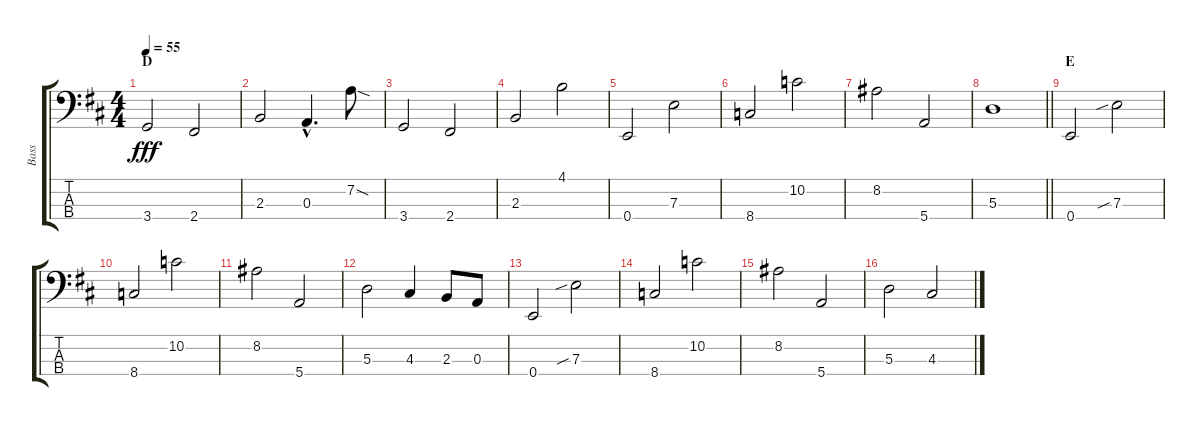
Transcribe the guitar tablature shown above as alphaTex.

\track ("Bass" "Bass") {instrument electricbassfinger}
\staff {score tabs}
\tuning (G2 D2 A1 E1) {hide}
\ts (4 4)
\section ("" "D")
\tempo 55
\clef f4
\ks d
3.4.2{dy fff} 2.4.2 |
2.3.2 0.3{hac}.4{d} 7.2{sod}.8 |
3.4.2 2.4.2 |
2.3.2 4.1.2 |
0.4.2 7.3.2 |
8.4.2 10.2.2 |
8.2.2 5.4.2 |
\barLineRight lightlight
5.3.1 |
\section ("" "E")
0.4.2 7.3{sib}.2 |
8.4.2 10.2.2 |
8.2.2 5.4.2 |
5.3.2 4.3.4 2.3.8 0.3.8 |
0.4.2 7.3{sib}.2 |
8.4.2 10.2.2 |
8.2.2 5.4.2 |
5.3.2 4.3.2
